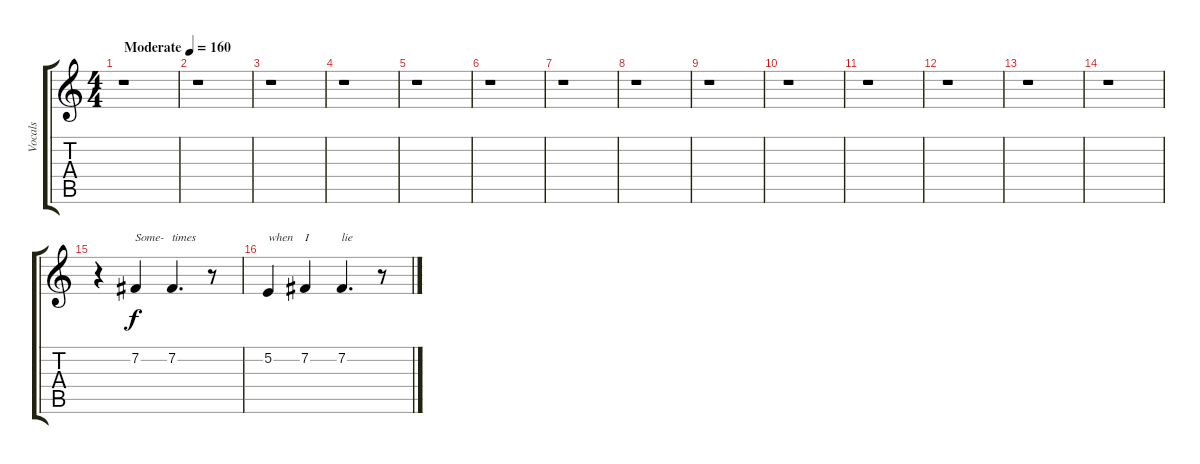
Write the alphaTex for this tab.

\track ("Vocals" "Vocals") {instrument lead1square}
\staff {score tabs}
\tuning (E4 B3 G3 D3 A2 E2) {hide}
\ts (4 4)
\tempo (160 "Moderate")
\clef g2
\ks c
r.1{dy f instrument lead1square} |
r.1 |
r.1 |
r.1 |
r.1 |
r.1 |
r.1 |
r.1 |
r.1 |
r.1 |
r.1 |
r.1 |
r.1 |
r.1 |
r.4 7.2.4{txt "Some-"} 7.2.4{d txt "times"} r.8 |
5.2.4{txt "when"} 7.2.4{txt "I"} 7.2.4{d txt "lie"} r.8
